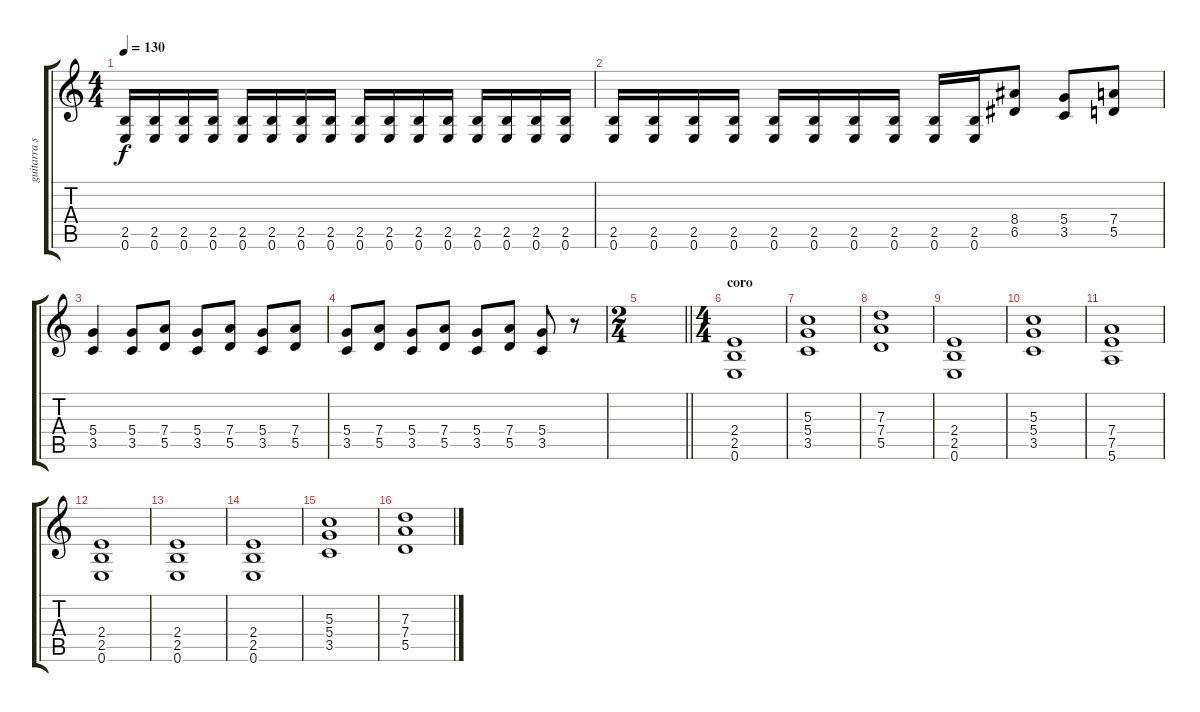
\track ("guitarra segunda" "guitarra s") {instrument overdrivenguitar}
\staff {score tabs}
\tuning (E4 B3 G3 D3 A2 E2) {hide}
\ts (4 4)
\tempo 130
\clef g2
\ks c
(2.5 0.6).16{dy f} (2.5 0.6).16 (2.5 0.6).16 (2.5 0.6).16 (2.5 0.6).16 (2.5 0.6).16 (2.5 0.6).16 (2.5 0.6).16 (2.5 0.6).16 (2.5 0.6).16 (2.5 0.6).16 (2.5 0.6).16 (2.5 0.6).16 (2.5 0.6).16 (2.5 0.6).16 (2.5 0.6).16 |
(2.5 0.6).16 (2.5 0.6).16 (2.5 0.6).16 (2.5 0.6).16 (2.5 0.6).16 (2.5 0.6).16 (2.5 0.6).16 (2.5 0.6).16 (2.5 0.6).16 (2.5 0.6).16 (8.4 6.5).8 (5.4 3.5).8 (7.4 5.5).8 |
(5.4 3.5).4 (5.4 3.5).8 (7.4 5.5).8 (5.4 3.5).8 (7.4 5.5).8 (5.4 3.5).8 (7.4 5.5).8 |
(5.4 3.5).8 (7.4 5.5).8 (5.4 3.5).8 (7.4 5.5).8 (5.4 3.5).8 (7.4 5.5).8 (5.4 3.5).8 r.8 |
\ts (2 4)
\barLineRight lightlight
|
\ts (4 4)
\section ("" "coro")
(2.4 2.5 0.6).1 |
(5.3 5.4 3.5).1 |
(7.3 7.4 5.5).1 |
(2.4 2.5 0.6).1 |
(5.3 5.4 3.5).1 |
(7.4 7.5 5.6).1 |
(2.4 2.5 0.6).1 |
(2.4 2.5 0.6).1 |
(2.4 2.5 0.6).1 |
(5.3 5.4 3.5).1 |
(7.3 7.4 5.5).1
